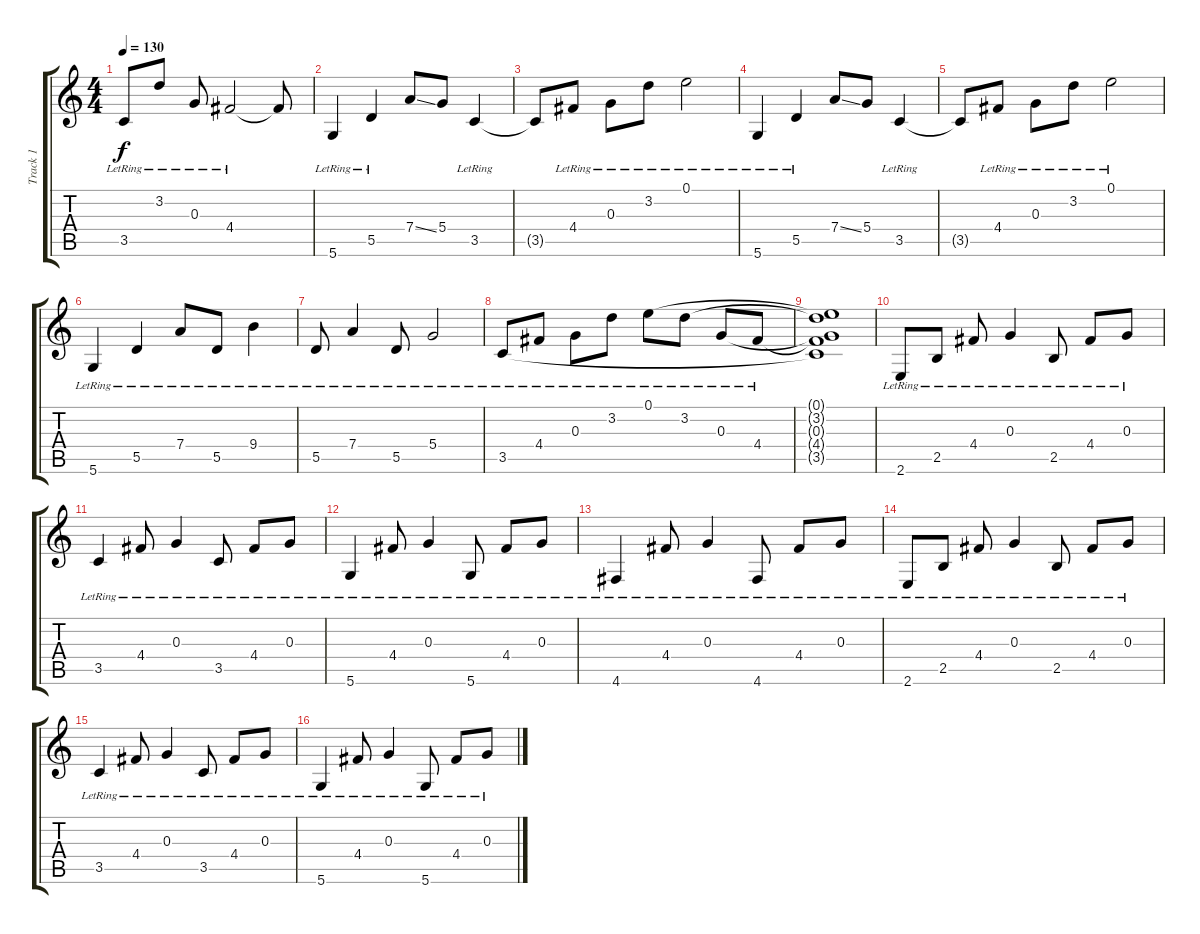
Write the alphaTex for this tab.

\track ("Track 1" "Track 1") {instrument acousticguitarsteel}
\staff {score tabs}
\tuning (E4 B3 G3 D3 A2 D2) {hide}
\ts (4 4)
\tempo 130
\clef g2
\ks c
3.5{lr}.8{dy f} 3.2{lr}.8 0.3{lr}.8 4.4{lr}.2 4.4{t}.8 |
5.6{lr}.4 5.5{lr}.4 7.4{ss}.8 5.4.8 3.5{lr}.4 |
3.5{t}.8 4.4{lr}.8 0.3{lr}.8 3.2{lr}.8 0.1{lr}.2 |
5.6{lr}.4 5.5{lr}.4 7.4{ss}.8 5.4.8 3.5{lr}.4 |
3.5{t}.8 4.4{lr}.8 0.3{lr}.8 3.2{lr}.8 0.1{lr}.2 |
5.6{lr}.4 5.5{lr}.4 7.4{lr}.8 5.5{lr}.8 9.4{lr}.4 |
5.5{lr}.8 7.4{lr}.4 5.5{lr}.8 5.4{lr}.2 |
3.5{lr}.8 4.4{lr}.8 0.3{lr}.8 3.2{lr}.8 0.1{lr}.8 3.2{lr}.8 0.3{lr}.8 4.4{lr}.8 |
(0.1{t} 3.2{t} 0.3{t} 4.4{t} 3.5{t}).1 |
2.6{lr}.8 2.5{lr}.8 4.4{lr}.8 0.3{lr}.4 2.5{lr}.8 4.4{lr}.8 0.3{lr}.8 |
3.5{lr}.4 4.4{lr}.8 0.3{lr}.4 3.5{lr}.8 4.4{lr}.8 0.3{lr}.8 |
5.6{lr}.4 4.4{lr}.8 0.3{lr}.4 5.6{lr}.8 4.4{lr}.8 0.3{lr}.8 |
4.6{lr}.4 4.4{lr}.8 0.3{lr}.4 4.6{lr}.8 4.4{lr}.8 0.3{lr}.8 |
2.6{lr}.8 2.5{lr}.8 4.4{lr}.8 0.3{lr}.4 2.5{lr}.8 4.4{lr}.8 0.3{lr}.8 |
3.5{lr}.4 4.4{lr}.8 0.3{lr}.4 3.5{lr}.8 4.4{lr}.8 0.3{lr}.8 |
5.6{lr}.4 4.4{lr}.8 0.3{lr}.4 5.6{lr}.8 4.4{lr}.8 0.3{lr}.8
